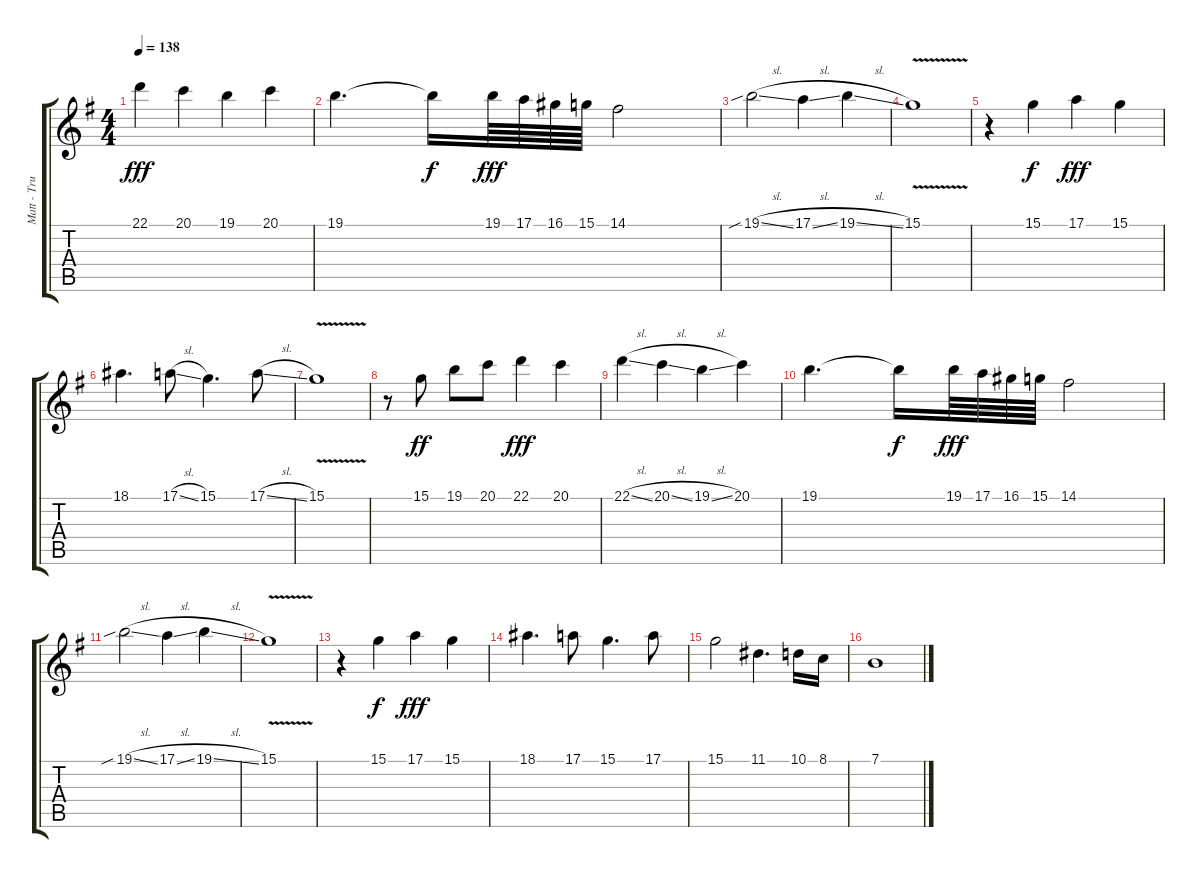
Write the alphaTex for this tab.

\track ("Matt - Trumpet" "Matt - Tru") {instrument trumpet}
\staff {score tabs}
\tuning (E4 B3 G3 D3 A2 E2) {hide}
\ts (4 4)
\tempo 138
\clef g2
\ks g
22.1.4{dy fff} 20.1.4 19.1.4 20.1.4 |
19.1.4{d} 19.1{t}.16{dy f} 19.1.64{dy fff} 17.1.64 16.1.64 15.1.64 14.1.2 |
19.1{sib sl}.2 17.1{sl}.4 19.1{sl}.4 |
15.1{v}.1 |
r.4 15.1.4{dy f} 17.1.4{dy fff} 15.1.4 |
18.1.4{d} 17.1{sl}.8 15.1.4{d} 17.1{sl}.8 |
15.1{v}.1 |
r.8 15.1.8{dy ff} 19.1.8 20.1.8 22.1.4{dy fff} 20.1.4 |
22.1{sl}.4 20.1{sl}.4 19.1{sl}.4 20.1.4 |
19.1.4{d} 19.1{t}.16{dy f} 19.1.64{dy fff} 17.1.64 16.1.64 15.1.64 14.1.2 |
19.1{sib sl}.2 17.1{sl}.4 19.1{sl}.4 |
15.1{v}.1 |
r.4 15.1.4{dy f} 17.1.4{dy fff} 15.1.4 |
18.1.4{d} 17.1.8 15.1.4{d} 17.1.8 |
15.1.2 11.1.4{d} 10.1.16 8.1.16 |
7.1.1{volume 0}
